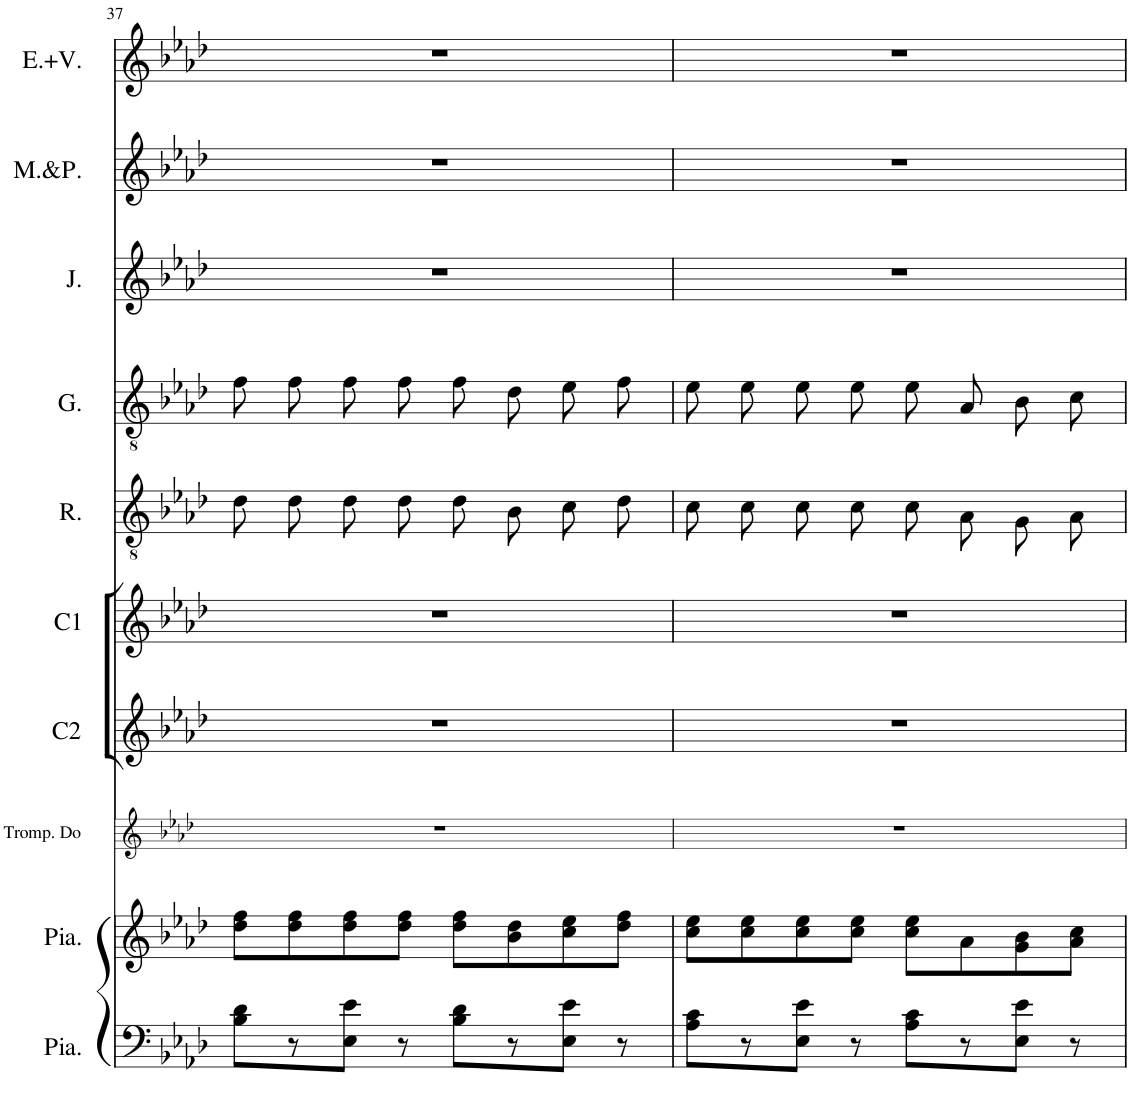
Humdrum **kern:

**kern	**kern	**kern	**kern	**kern	**kern	**kern	**kern	**kern	**kern
*part10	*part9	*part8	*part7	*part6	*part5	*part4	*part3	*part2	*part1
*staff10	*staff9	*staff8	*staff7	*staff6	*staff5	*staff4	*staff3	*staff2	*staff1
*I"Piano	*I"Piano	*I"Trompette en Do	*I"Choeur2	*I"Choeur1	*I"Raphaël	*I"Galuchet	*I"Jeanne	*I"Mariette, Pauline	*I"Emma, virginie
*I'Pia.	*I'Pia.	*I'Tromp. Do	*I'C2	*I'C1	*I'R.	*I'G.	*I'J.	*	*I'E.+V.
!!LO:PB:g=z
*clefF4	*clefG2	*clefG2	*clefG2	*clefG2	*clefGv2	*clefGv2	*clefG2	*clefG2	*clefG2
*	*	*Trd1c2	*Trd4c7	*	*Trd8c14	*Trd8c14	*	*Trd1c2	*
*k[b-e-a-d-]	*k[b-e-a-d-]	*k[b-e-a-d-]	*k[b-e-a-d-]	*k[b-e-a-d-]	*k[b-e-a-d-]	*k[b-e-a-d-]	*k[b-e-a-d-]	*k[b-e-a-d-]	*k[b-e-a-d-]
*M4/4	*M4/4	*M4/4	*M4/4	*M4/4	*M4/4	*M4/4	*M4/4	*M4/4	*M4/4
*met(c)	*met(c)	*met(c)	*met(c)	*met(c)	*met(c)	*met(c)	*met(c)	*met(c)	*met(c)
=37	=37	=37	=37	=37	=37	=37	=37	=37	=37
8B-\ 8d-\L	8dd-\ 8ff\L	1r	1r	1r	8d-\L	8f\L	1r	1r	1r
8r	8dd-\ 8ff\	.	.	.	8d-\J	8f\J	.	.	.
8E-\ 8e-\J	8dd-\ 8ff\	.	.	.	8d-\L	8f\L	.	.	.
8r	8dd-\ 8ff\J	.	.	.	8d-\J	8f\J	.	.	.
8B-\ 8d-\L	8dd-\ 8ff\L	.	.	.	8d-\L	8f\L	.	.	.
8r	8b-\ 8dd-\	.	.	.	8B-\J	8d-\J	.	.	.
8E-\ 8e-\J	8cc\ 8ee-\	.	.	.	8c\L	8e-\L	.	.	.
8r	8dd-\ 8ff\J	.	.	.	8d-\J	8f\J	.	.	.
=38	=38	=38	=38	=38	=38	=38	=38	=38	=38
8A-\ 8c\L	8cc\ 8ee-\L	1r	1r	1r	8c\L	8e-\L	1r	1r	1r
8r	8cc\ 8ee-\	.	.	.	8c\J	8e-\J	.	.	.
8E-\ 8e-\J	8cc\ 8ee-\	.	.	.	8c\L	8e-\L	.	.	.
8r	8cc\ 8ee-\J	.	.	.	8c\J	8e-\J	.	.	.
8A-\ 8c\L	8cc\ 8ee-\L	.	.	.	8c\L	8e-\L	.	.	.
8r	8a-\	.	.	.	8A-\J	8A-\J	.	.	.
8E-\ 8e-\J	8g\ 8b-\	.	.	.	8G\L	8B-\L	.	.	.
8r	8a-\ 8cc\J	.	.	.	8A-\J	8c\J	.	.	.
=	=	=	=	=	=	=	=	=	=
*-	*-	*-	*-	*-	*-	*-	*-	*-	*-
